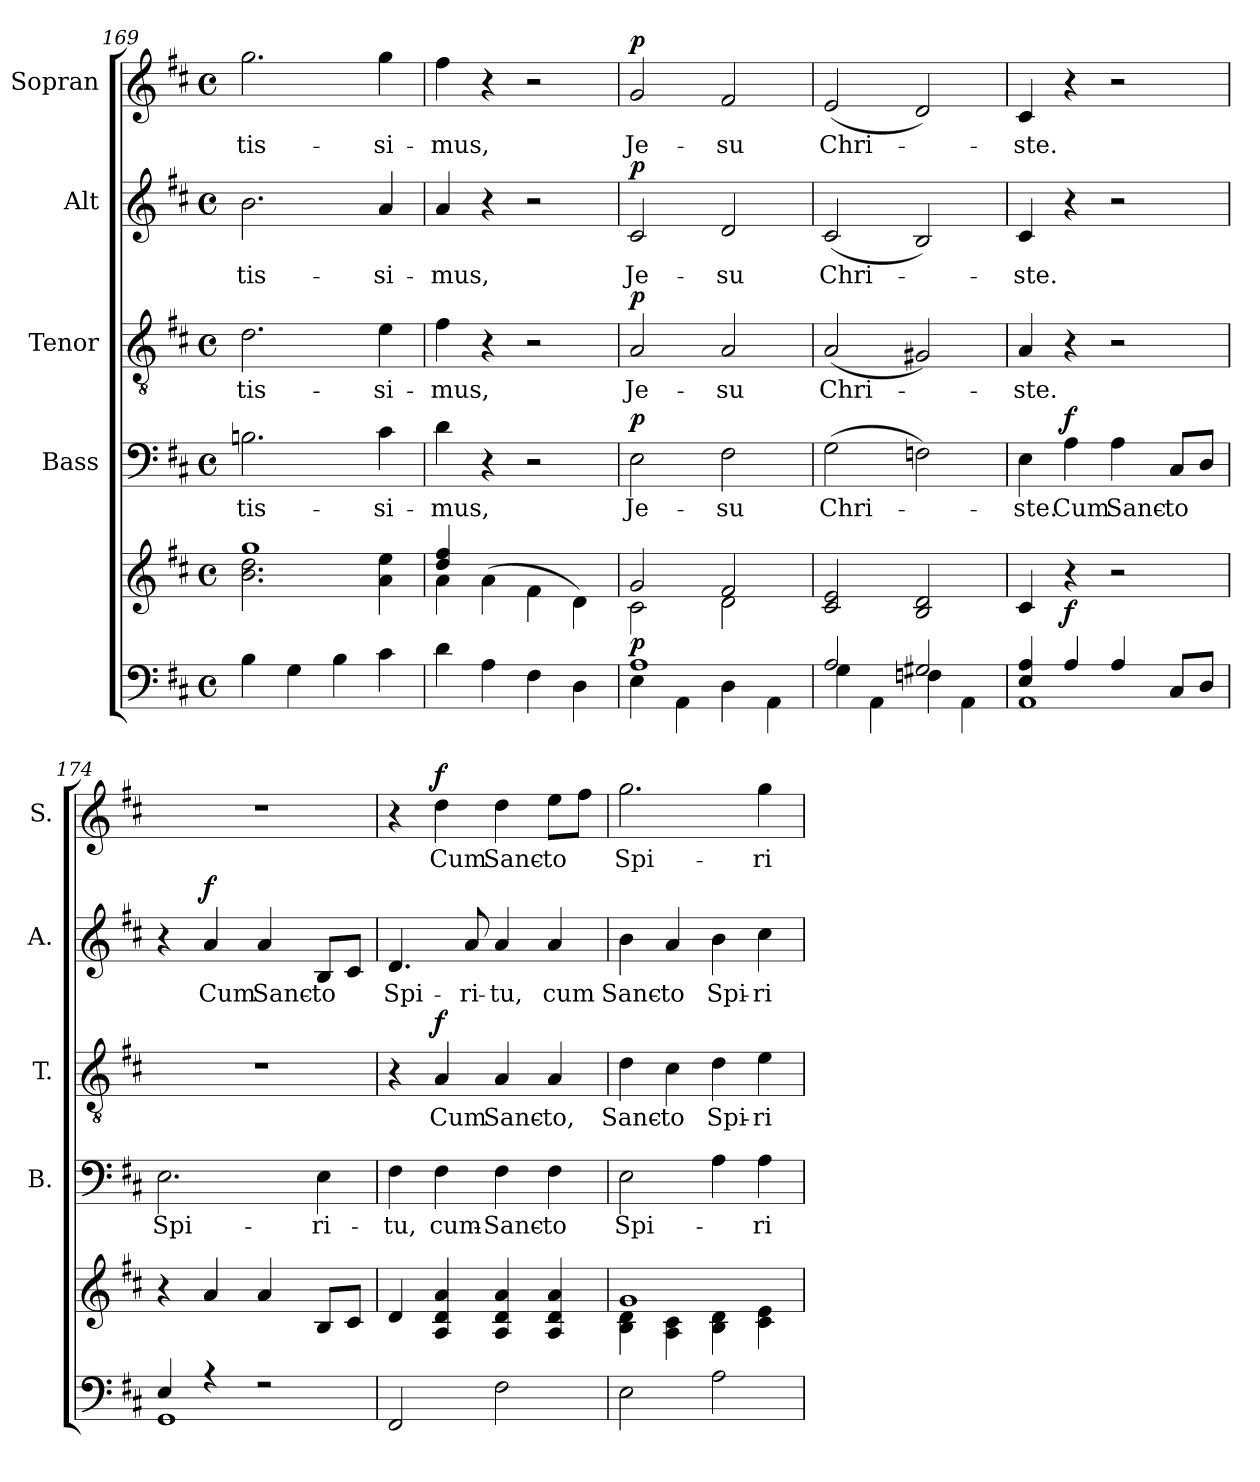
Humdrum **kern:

**kern	**kern	**dynam	**kern	**text	**dynam	**kern	**text	**dynam	**kern	**text	**dynam	**kern	**text	**dynam
*part5	*part5	*part5	*part4	*part4	*part4	*part3	*part3	*part3	*part2	*part2	*part2	*part1	*part1	*part1
*staff6	*staff5	*staff5/6	*staff4	*staff4	*staff4	*staff3	*staff3	*staff3	*staff2	*staff2	*staff2	*staff1	*staff1	*staff1
*	*	*	*I"Bass	*	*	*I"Tenor	*	*	*I"Alt	*	*	*I"Sopran	*	*
*	*	*	*I'B.	*	*	*I'T.	*	*	*I'A.	*	*	*I'S.	*	*
*clefF4	*clefG2	*	*clefF4	*	*	*clefGv2	*	*	*clefG2	*	*	*clefG2	*	*
*k[f#c#]	*k[f#c#]	*	*k[f#c#]	*	*	*k[f#c#]	*	*	*k[f#c#]	*	*	*k[f#c#]	*	*
*D:	*D:	*	*D:	*	*	*D:	*	*	*D:	*	*	*D:	*	*
*M4/4	*M4/4	*	*M4/4	*	*	*M4/4	*	*	*M4/4	*	*	*M4/4	*	*
*met(c)	*met(c)	*	*met(c)	*	*	*met(c)	*	*	*met(c)	*	*	*met(c)	*	*
=169	=169	=169	=169	=169	=169	=169	=169	=169	=169	=169	=169	=169	=169	=169
*	*^	*	*	*	*	*	*	*	*	*	*	*	*	*
!	!	!	!	!	!LO:LY:b	!	!	!LO:LY:b	!	!	!LO:LY:b	!	!	!LO:LY:b	!
4B\	1gg	2.b\ 2.dd\	.	2.Bn\	-tis-	.	2.d\	-tis-	.	2.b\	-tis-	.	2.gg\	-tis-	.
4G\	.	.	.	.	.	.	.	.	.	.	.	.	.	.	.
4B\	.	.	.	.	.	.	.	.	.	.	.	.	.	.	.
!	!	!	!	!	!LO:LY:b	!	!	!LO:LY:b	!	!	!LO:LY:b	!	!	!LO:LY:b	!
4c#\	.	4a\ 4ee\	.	4c#\	-si-	.	4e\	-si-	.	4a/	-si-	.	4gg\	-si-	.
=170	=170	=170	=170	=170	=170	=170	=170	=170	=170	=170	=170	=170	=170	=170	=170
!	!	!	!	!	!LO:LY:b	!	!	!LO:LY:b	!	!	!LO:LY:b	!	!	!LO:LY:b	!
4d\	4dd/ 4ff#/	4a\	.	4d\	-mus,	.	4f#\	-mus,	.	4a/	-mus,	.	4ff#\	-mus,	.
4A\	2.ryy	(>4a\	.	4r	.	.	4r	.	.	4r	.	.	4r	.	.
4F#\	.	4f#\	.	2r	.	.	2r	.	.	2r	.	.	2r	.	.
4D\	.	4d\)	.	.	.	.	.	.	.	.	.	.	.	.	.
=171	=171	=171	=171	=171	=171	=171	=171	=171	=171	=171	=171	=171	=171	=171	=171
*^	*	*	*	*	*	*	*	*	*	*	*	*	*	*	*
!	!	!	!	!LO:DY:b	!	!LO:LY:b	!LO:DY:a	!	!LO:LY:b	!LO:DY:a	!	!LO:LY:b	!LO:DY:a	!	!LO:LY:b	!LO:DY:a
1A	4E\	2g/	2c#\	p	2E\	Je-	p	2A/	Je-	p	2c#/	Je-	p	2g/	Je-	p
.	4AA\	.	.	.	.	.	.	.	.	.	.	.	.	.	.	.
!	!	!	!	!	!	!LO:LY:b	!	!	!LO:LY:b	!	!	!LO:LY:b	!	!	!LO:LY:b	!
.	4D\	2f#/	2d\	.	2F#\	-su	.	2A/	-su	.	2d/	-su	.	2f#/	-su	.
.	4AA\	.	.	.	.	.	.	.	.	.	.	.	.	.	.	.
*	*	*v	*v	*	*	*	*	*	*	*	*	*	*	*	*	*
=172	=172	=172	=172	=172	=172	=172	=172	=172	=172	=172	=172	=172	=172	=172	=172
!	!	!	!	!	!LO:LY:b	!	!	!LO:LY:b	!	!	!LO:LY:b	!	!	!LO:LY:b	!
2A/	4G\	2c#/ 2e/	.	(>2G\	Chri-	.	(<2A/	Chri-	.	(<2c#/	Chri-	.	(<2e/	Chri-	.
.	4AA\	.	.	.	.	.	.	.	.	.	.	.	.	.	.
2G#X/	4Fn\	2B/ 2d/	.	2Fn\)	.	.	2G#X/)	.	.	2B/)	.	.	2d/)	.	.
.	4AA\	.	.	.	.	.	.	.	.	.	.	.	.	.	.
!!LO:LB:g=z
=173	=173	=173	=173	=173	=173	=173	=173	=173	=173	=173	=173	=173	=173	=173	=173
!	!	!	!	!	!LO:LY:b	!	!	!LO:LY:b	!	!	!LO:LY:b	!	!	!LO:LY:b	!
4E/ 4A/	1AA	4c#/	.	4E\	-ste.	.	4A/	-ste.	.	4c#/	-ste.	.	4c#/	-ste.	.
!	!	!	!LO:DY:b	!	!LO:LY:b	!LO:DY:a	!	!	!	!	!	!	!	!	!
4A/	.	4r	f	4A\	Cum	f	4r	.	.	4r	.	.	4r	.	.
!	!	!	!	!	!LO:LY:b	!	!	!	!	!	!	!	!	!	!
4A/	.	2r	.	4A\	Sanc-	.	2r	.	.	2r	.	.	2r	.	.
!	!	!	!	!	!LO:LY:b	!	!	!	!	!	!	!	!	!	!
8C#/L	.	.	.	8C#/L	-to	.	.	.	.	.	.	.	.	.	.
8D/J	.	.	.	8D/J	.	.	.	.	.	.	.	.	.	.	.
=174	=174	=174	=174	=174	=174	=174	=174	=174	=174	=174	=174	=174	=174	=174	=174
!	!	!	!	!	!LO:LY:b	!	!	!	!	!	!	!	!	!	!
4E/	1GG	4r	.	2.E\	Spi-	.	1r	.	.	4r	.	.	1r	.	.
!	!	!	!	!	!	!	!	!	!	!	!LO:LY:b	!LO:DY:a	!	!	!
4rG	.	4a/	.	.	.	.	.	.	.	4a/	Cum	f	.	.	.
!	!	!	!	!	!	!	!	!	!	!	!LO:LY:b	!	!	!	!
2rF	.	4a/	.	.	.	.	.	.	.	4a/	Sanc-	.	.	.	.
!	!	!	!	!	!LO:LY:b	!	!	!	!	!	!LO:LY:b	!	!	!	!
.	.	8B/L	.	4E\	-ri-	.	.	.	.	8B/L	-to	.	.	.	.
.	.	8c#/J	.	.	.	.	.	.	.	8c#/J	.	.	.	.	.
*v	*v	*	*	*	*	*	*	*	*	*	*	*	*	*	*
=175	=175	=175	=175	=175	=175	=175	=175	=175	=175	=175	=175	=175	=175	=175
!	!	!	!	!LO:LY:b	!	!	!	!	!	!LO:LY:b	!	!	!	!
2FF#/	4d/	.	4F#\	-tu,	.	4r	.	.	4.d/	Spi-	.	4r	.	.
!	!	!	!	!LO:LY:b	!	!	!LO:LY:b	!LO:DY:a	!	!	!	!	!LO:LY:b	!LO:DY:a
.	4A/ 4d/ 4a/	.	4F#\	cum-	.	4A/	Cum	f	.	.	.	4dd\	Cum	f
!	!	!	!	!	!	!	!	!	!	!LO:LY:b	!	!	!	!
.	.	.	.	.	.	.	.	.	8a/	-ri-	.	.	.	.
!	!	!	!	!LO:LY:b	!	!	!LO:LY:b	!	!	!LO:LY:b	!	!	!LO:LY:b	!
2F#\	4A/ 4d/ 4a/	.	4F#\	-Sanc-	.	4A/	Sanc-	.	4a/	-tu,	.	4dd\	Sanc-	.
!	!	!	!	!LO:LY:b	!	!	!LO:LY:b	!	!	!LO:LY:b	!	!	!LO:LY:b	!
.	4A/ 4d/ 4a/	.	4F#\	-to	.	4A/	-to,	.	4a/	cum	.	8ee\L	-to	.
.	.	.	.	.	.	.	.	.	.	.	.	8ff#\J	.	.
=176	=176	=176	=176	=176	=176	=176	=176	=176	=176	=176	=176	=176	=176	=176
*	*^	*	*	*	*	*	*	*	*	*	*	*	*	*
!	!	!	!	!	!LO:LY:b	!	!	!LO:LY:b	!	!	!LO:LY:b	!	!	!LO:LY:b	!
2E\	1g	4B\ 4d\	.	2E\	Spi-	.	4d\	Sanc-	.	4b\	Sanc-	.	2.gg\	Spi-	.
!	!	!	!	!	!	!	!	!LO:LY:b	!	!	!LO:LY:b	!	!	!	!
.	.	4A\ 4c#\	.	.	.	.	4c#\	-to	.	4a/	-to	.	.	.	.
!	!	!	!	!	!	!	!	!LO:LY:b	!	!	!LO:LY:b	!	!	!	!
2A\	.	4B\ 4d\	.	4A\	.	.	4d\	Spi-	.	4b\	Spi-	.	.	.	.
!	!	!	!	!	!LO:LY:b	!	!	!LO:LY:b	!	!	!LO:LY:b	!	!	!LO:LY:b	!
.	.	4c#\ 4e\	.	4A\	-ri-	.	4e\	-ri-	.	4cc#\	-ri-	.	4gg\	-ri-	.
*	*v	*v	*	*	*	*	*	*	*	*	*	*	*	*	*
=	=	=	=	=	=	=	=	=	=	=	=	=	=	=
*-	*-	*-	*-	*-	*-	*-	*-	*-	*-	*-	*-	*-	*-	*-
